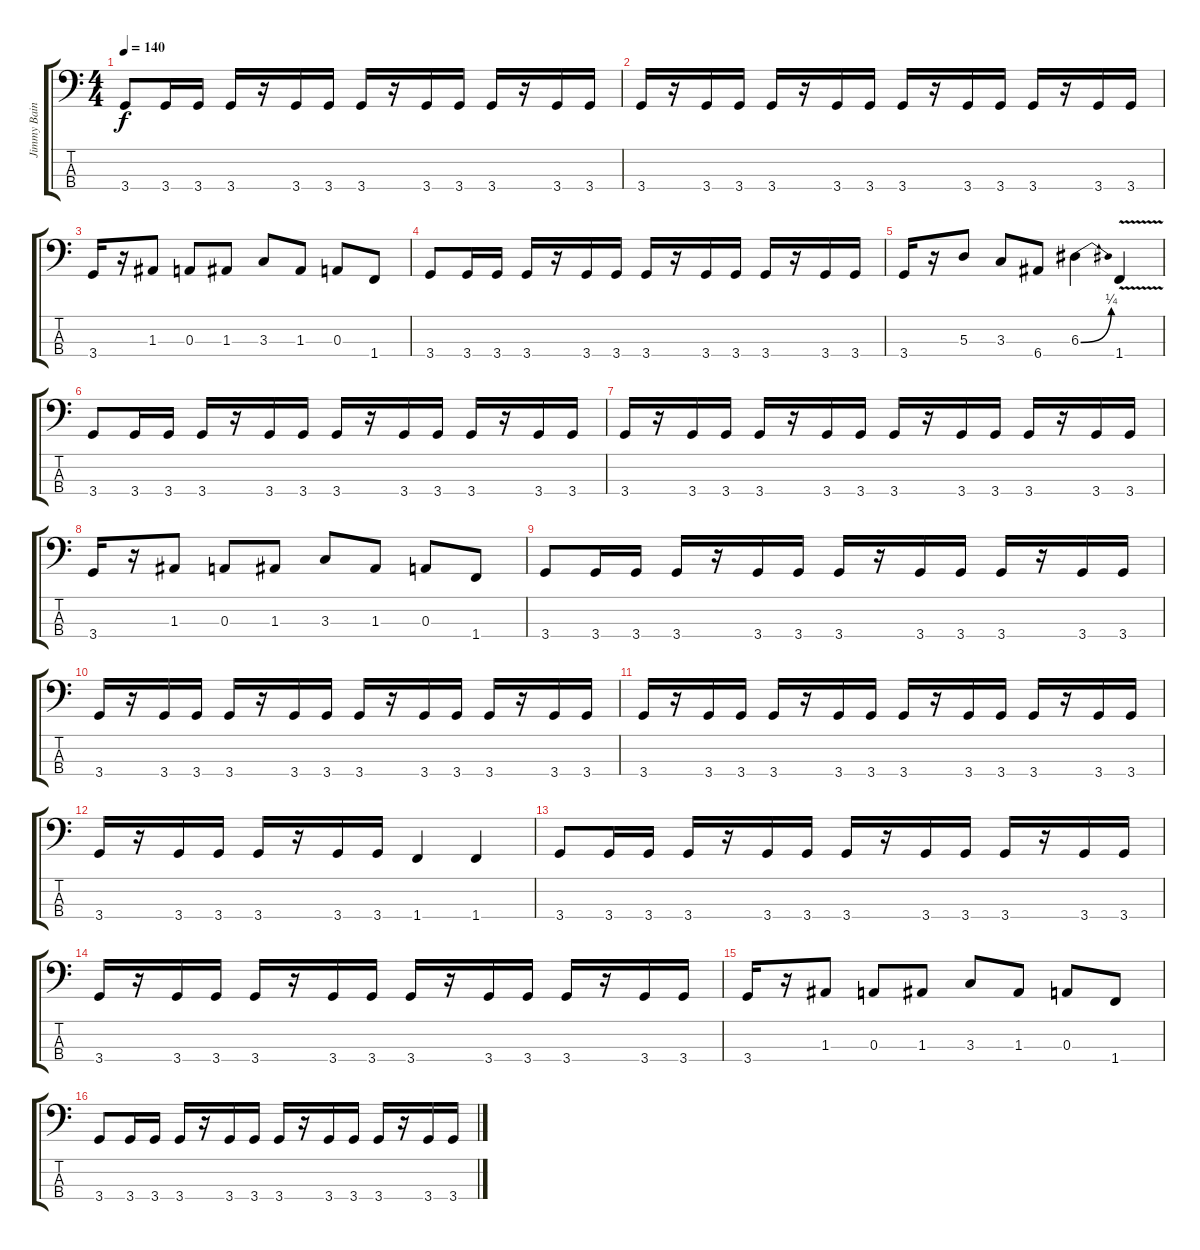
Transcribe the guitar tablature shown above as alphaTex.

\track ("Jimmy Bain" "Jimmy Bain") {instrument electricbasspick}
\staff {score tabs}
\tuning (G2 D2 A1 E1) {hide}
\ts (4 4)
\tempo 140
\clef f4
\ks c
3.4.8{dy f} 3.4.16 3.4.16 3.4.16 r.16 3.4.16 3.4.16 3.4.16 r.16 3.4.16 3.4.16 3.4.16 r.16 3.4.16 3.4.16 |
3.4.16 r.16 3.4.16 3.4.16 3.4.16 r.16 3.4.16 3.4.16 3.4.16 r.16 3.4.16 3.4.16 3.4.16 r.16 3.4.16 3.4.16 |
3.4.16 r.16 1.3.8 0.3.8 1.3.8 3.3.8 1.3.8 0.3.8 1.4.8 |
3.4.8 3.4.16 3.4.16 3.4.16 r.16 3.4.16 3.4.16 3.4.16 r.16 3.4.16 3.4.16 3.4.16 r.16 3.4.16 3.4.16 |
3.4.16 r.16 5.3.8 3.3.8 6.4.8 6.3{be (bend 0 0 60 1)}.4 1.4{v}.4 |
3.4.8 3.4.16 3.4.16 3.4.16 r.16 3.4.16 3.4.16 3.4.16 r.16 3.4.16 3.4.16 3.4.16 r.16 3.4.16 3.4.16 |
3.4.16 r.16 3.4.16 3.4.16 3.4.16 r.16 3.4.16 3.4.16 3.4.16 r.16 3.4.16 3.4.16 3.4.16 r.16 3.4.16 3.4.16 |
3.4.16 r.16 1.3.8 0.3.8 1.3.8 3.3.8 1.3.8 0.3.8 1.4.8 |
3.4.8 3.4.16 3.4.16 3.4.16 r.16 3.4.16 3.4.16 3.4.16 r.16 3.4.16 3.4.16 3.4.16 r.16 3.4.16 3.4.16 |
3.4.16 r.16 3.4.16 3.4.16 3.4.16 r.16 3.4.16 3.4.16 3.4.16 r.16 3.4.16 3.4.16 3.4.16 r.16 3.4.16 3.4.16 |
3.4.16 r.16 3.4.16 3.4.16 3.4.16 r.16 3.4.16 3.4.16 3.4.16 r.16 3.4.16 3.4.16 3.4.16 r.16 3.4.16 3.4.16 |
3.4.16 r.16 3.4.16 3.4.16 3.4.16 r.16 3.4.16 3.4.16 1.4.4 1.4.4 |
3.4.8 3.4.16 3.4.16 3.4.16 r.16 3.4.16 3.4.16 3.4.16 r.16 3.4.16 3.4.16 3.4.16 r.16 3.4.16 3.4.16 |
3.4.16 r.16 3.4.16 3.4.16 3.4.16 r.16 3.4.16 3.4.16 3.4.16 r.16 3.4.16 3.4.16 3.4.16 r.16 3.4.16 3.4.16 |
3.4.16 r.16 1.3.8 0.3.8 1.3.8 3.3.8 1.3.8 0.3.8 1.4.8 |
3.4.8 3.4.16 3.4.16 3.4.16 r.16 3.4.16 3.4.16 3.4.16 r.16 3.4.16 3.4.16 3.4.16 r.16 3.4.16 3.4.16
